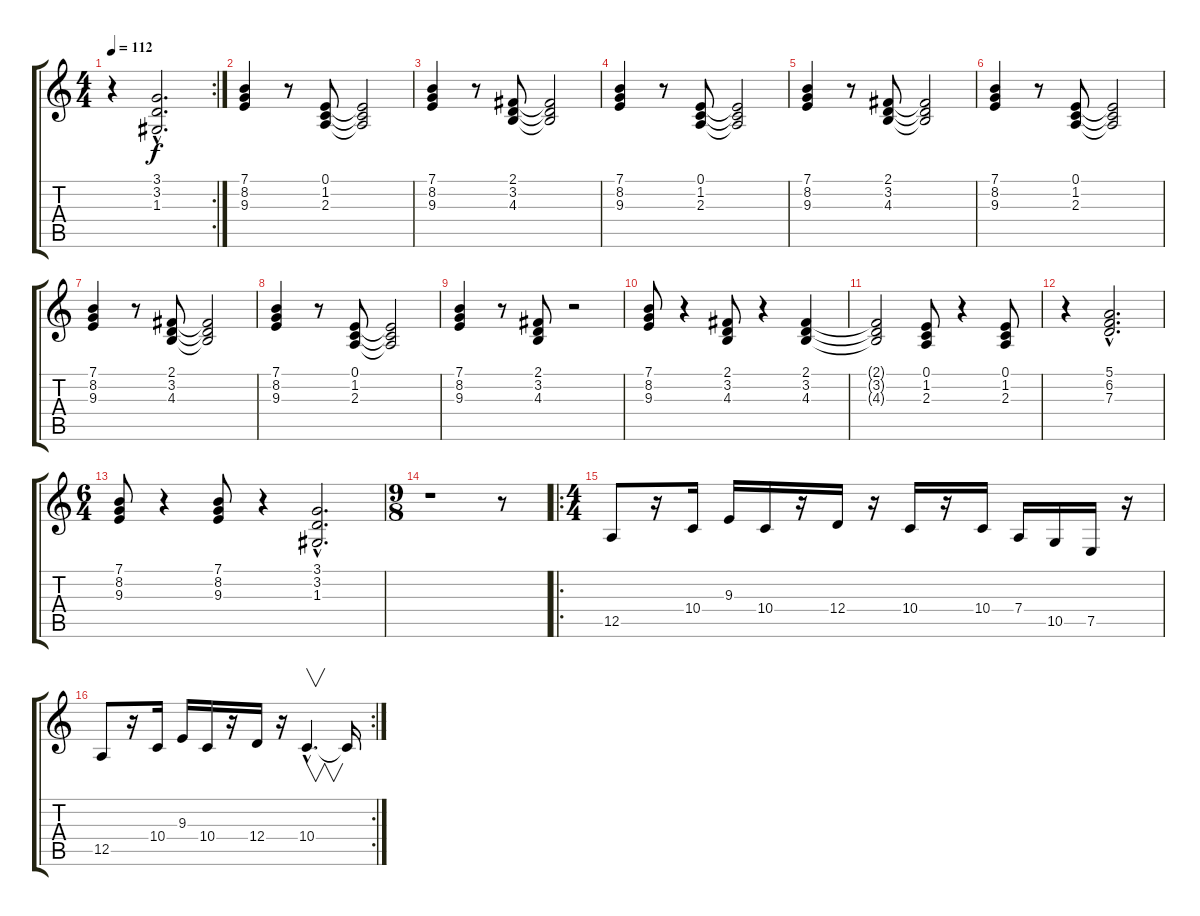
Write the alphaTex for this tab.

\track "" {instrument rockorgan}
\staff {score tabs}
\tuning (E4 B3 G3 D3 A2 E2) {hide}
\rc 2
\ts (4 4)
\tempo 112
\clef g2
\ks c
r.4{dy f} (3.1{hac} 3.2{hac} 1.3{hac}).2{d} |
(7.1 8.2 9.3).4 r.8 (0.1 1.2 2.3).8 (0.1{t} 1.2{t} 2.3{t}).2 |
(7.1 8.2 9.3).4 r.8 (2.1 3.2 4.3).8 (2.1{t} 3.2{t} 4.3{t}).2 |
(7.1 8.2 9.3).4 r.8 (0.1 1.2 2.3).8 (0.1{t} 1.2{t} 2.3{t}).2 |
(7.1 8.2 9.3).4 r.8 (2.1 3.2 4.3).8 (2.1{t} 3.2{t} 4.3{t}).2 |
(7.1 8.2 9.3).4 r.8 (0.1 1.2 2.3).8 (0.1{t} 1.2{t} 2.3{t}).2 |
(7.1 8.2 9.3).4 r.8 (2.1 3.2 4.3).8 (2.1{t} 3.2{t} 4.3{t}).2 |
(7.1 8.2 9.3).4 r.8 (0.1 1.2 2.3).8 (0.1{t} 1.2{t} 2.3{t}).2 |
(7.1 8.2 9.3).4 r.8 (2.1 3.2 4.3).8 r.2 |
(7.1 8.2 9.3).8 r.4 (2.1 3.2 4.3).8 r.4 (2.1 3.2 4.3).4 |
(2.1{t} 3.2{t} 4.3{t}).2 (0.1 1.2 2.3).8 r.4 (0.1 1.2 2.3).8 |
r.4 (5.1{hac} 6.2{hac} 7.3{hac}).2{d} |
\ts (6 4)
(7.1 8.2 9.3).8 r.4 (7.1 8.2 9.3).8 r.4 (3.1{hac} 3.2{hac} 1.3{hac}).2{d} |
\ts (9 8)
r.1 r.8 |
\ro
\ts (4 4)
12.5.8 r.16 10.4.16 9.3.16 10.4.16 r.16 12.4.16 r.16 10.4.16 r.16 10.4.16 7.4.16 10.5.16 7.5.16 r.16 |
\rc 2
12.5.8 r.16 10.4.16 9.3.16 10.4.16 r.16 12.4.16 r.16 10.4{hac}.4{v d} 10.4{t}.16
